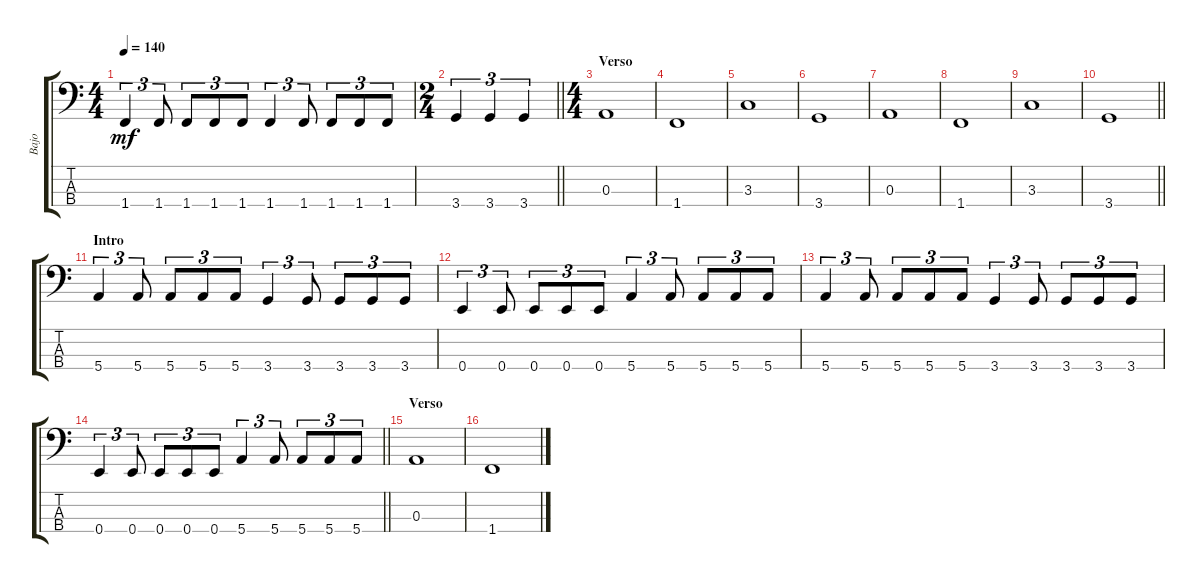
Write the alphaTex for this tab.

\track ("Bajo" "Bajo") {instrument electricbassfinger}
\staff {score tabs}
\tuning (G2 D2 A1 E1) {hide}
\ts (4 4)
\tempo 140
\clef f4
\ks c
1.4.4{tu (3 2) dy mf} 1.4.8{tu (3 2)} 1.4.8{tu (3 2)} 1.4.8{tu (3 2)} 1.4.8{tu (3 2)} 1.4.4{tu (3 2)} 1.4.8{tu (3 2)} 1.4.8{tu (3 2)} 1.4.8{tu (3 2)} 1.4.8{tu (3 2)} |
\ts (2 4)
\barLineRight lightlight
3.4.4{tu (3 2)} 3.4.4{tu (3 2)} 3.4.4{tu (3 2)} |
\ts (4 4)
\section ("" "Verso")
0.3.1 |
1.4.1 |
3.3.1 |
3.4.1 |
0.3.1 |
1.4.1 |
3.3.1 |
\barLineRight lightlight
3.4.1 |
\section ("" "Intro")
5.4.4{tu (3 2)} 5.4.8{tu (3 2)} 5.4.8{tu (3 2)} 5.4.8{tu (3 2)} 5.4.8{tu (3 2)} 3.4.4{tu (3 2)} 3.4.8{tu (3 2)} 3.4.8{tu (3 2)} 3.4.8{tu (3 2)} 3.4.8{tu (3 2)} |
0.4.4{tu (3 2)} 0.4.8{tu (3 2)} 0.4.8{tu (3 2)} 0.4.8{tu (3 2)} 0.4.8{tu (3 2)} 5.4.4{tu (3 2)} 5.4.8{tu (3 2)} 5.4.8{tu (3 2)} 5.4.8{tu (3 2)} 5.4.8{tu (3 2)} |
5.4.4{tu (3 2)} 5.4.8{tu (3 2)} 5.4.8{tu (3 2)} 5.4.8{tu (3 2)} 5.4.8{tu (3 2)} 3.4.4{tu (3 2)} 3.4.8{tu (3 2)} 3.4.8{tu (3 2)} 3.4.8{tu (3 2)} 3.4.8{tu (3 2)} |
\barLineRight lightlight
0.4.4{tu (3 2)} 0.4.8{tu (3 2)} 0.4.8{tu (3 2)} 0.4.8{tu (3 2)} 0.4.8{tu (3 2)} 5.4.4{tu (3 2)} 5.4.8{tu (3 2)} 5.4.8{tu (3 2)} 5.4.8{tu (3 2)} 5.4.8{tu (3 2)} |
\section ("" "Verso")
0.3.1 |
1.4.1
